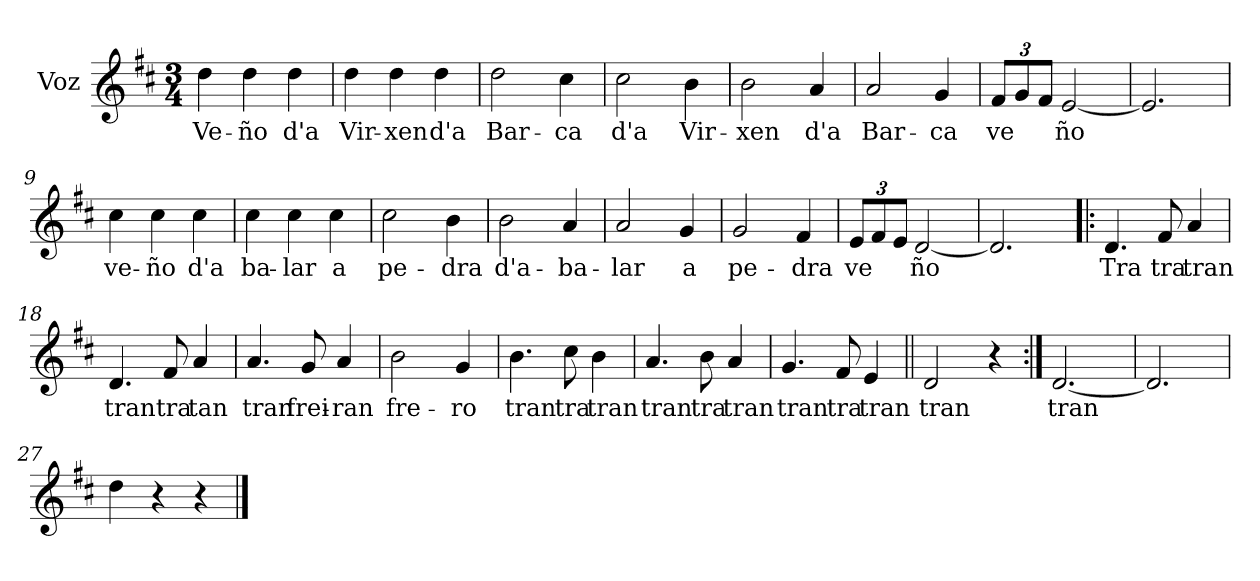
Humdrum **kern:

**kern	**text
*part1	*part1
*staff1	*staff1
*I"Voz	*
*clefG2	*
*k[f#c#]	*
*M3/4	*
*MM125	*
=1	=1
4dd\	Ve-
4dd\	-ño
4dd\	d'a
=2	=2
4dd\	Vir-
4dd\	-xen
4dd\	d'a
=3	=3
2dd\	Bar-
4cc#\	-ca
=4	=4
2cc#\	d'a
4b\	Vir-
=5	=5
2b\	-xen
4a/	d'a
=6	=6
2a/	Bar-
4g/	-ca
=7	=7
*Xbrackettup	*
12f#/L	ve
12g/	.
12f#/J	.
[2e/	ño
=8	=8
2.e/]	.
=9	=9
4cc#\	ve-
4cc#\	-ño
4cc#\	d'a
!!LO:LB:g=z
=10	=10
4cc#\	ba-
4cc#\	-lar
4cc#\	a
=11	=11
2cc#\	pe-
4b\	-dra
=12	=12
2b\	d'a-
4a/	-ba-
=13	=13
2a/	-lar
4g/	a
=14	=14
2g/	pe-
4f#/	-dra
=15	=15
12e/L	ve
12f#/	.
12e/J	.
[2d/	ño
=16	=16
2.d/]	.
=17!|:	=17!|:
4.d/	Tra
8f#/	tra
4a/	tran
=18	=18
4.d/	tran
8f#/	tra
4a/	tan
!!LO:LB:g=z
=19	=19
4.a/	tran
8g/	frei-
4a/	-ran
=20	=20
2b\	fre-
4g/	-ro
=21	=21
4.b\	tran
8cc#\	tra
4b\	tran
=22	=22
4.a/	tran
8b\	tra
4a/	tran
=23	=23
4.g/	tran
8f#/	tra
4e/	tran
=24||	=24||
2d/	tran
4r	.
=25:|!	=25:|!
[2.d/	tran
=26	=26
2.d/]	.
!!LO:LB:g=z
=27	=27
4dd\	.
4r	.
4r	.
==	==
*-	*-
